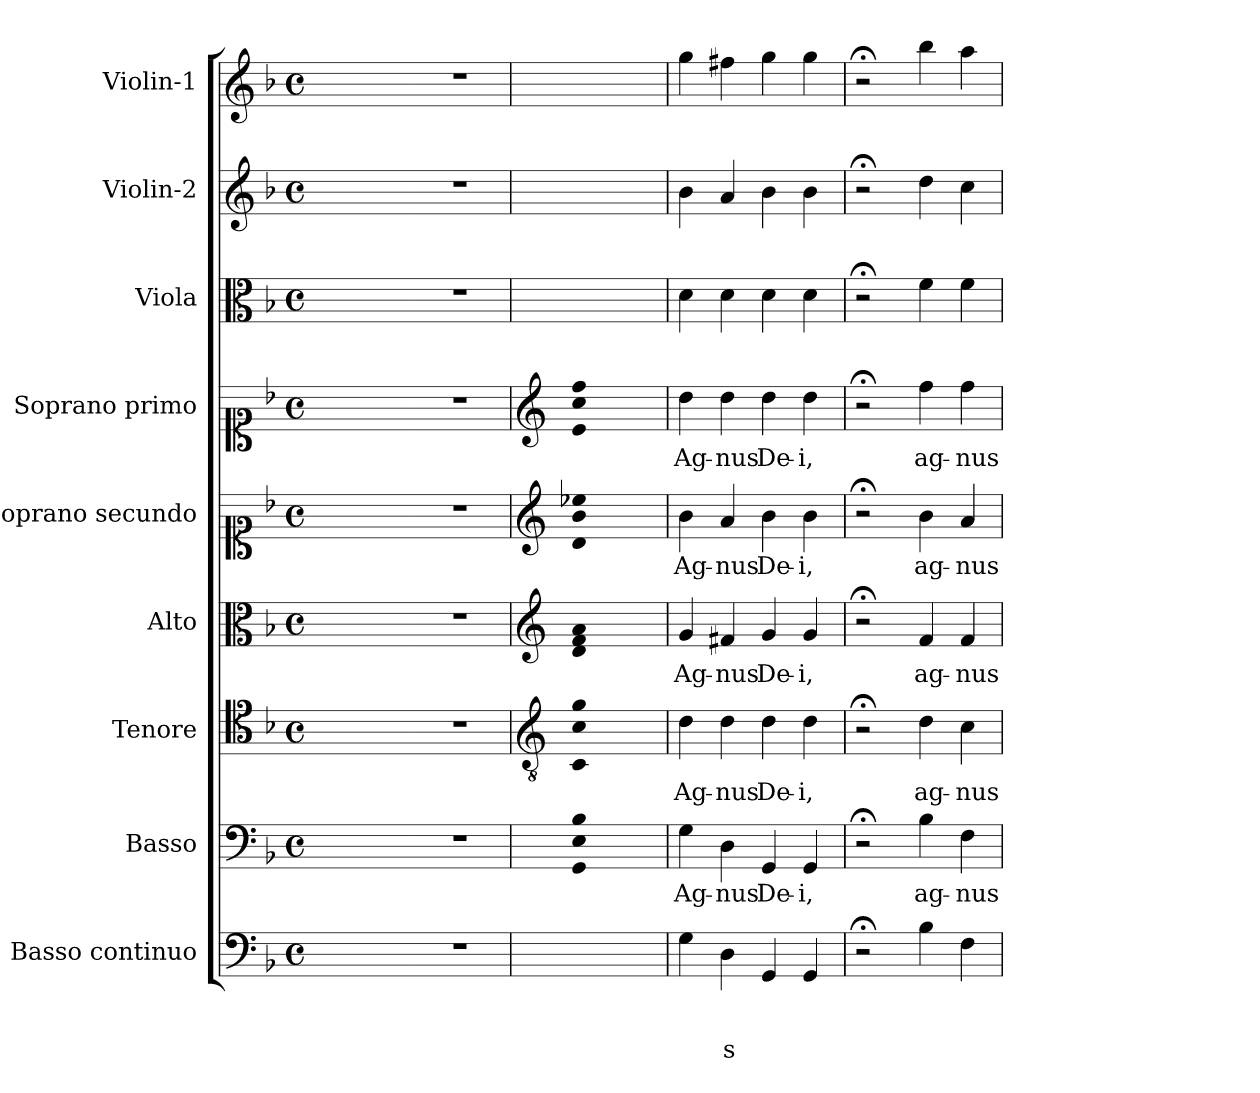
**kern	**text	**text	**text	**kern	**text	**kern	**text	**kern	**text	**kern	**text	**kern	**text	**kern	**kern	**kern
*part9	*part9	*part9	*part9	*part8	*part8	*part7	*part7	*part6	*part6	*part5	*part5	*part4	*part4	*part3	*part2	*part1
*staff9	*staff9	*staff9	*staff9	*staff8	*staff8	*staff7	*staff7	*staff6	*staff6	*staff5	*staff5	*staff4	*staff4	*staff3	*staff2	*staff1
*I"Basso continuo	*	*	*	*I"Basso	*	*I"Tenore	*	*I"Alto	*	*I"Soprano secundo	*	*I"Soprano primo	*	*I"Viola	*I"Violin-2	*I"Violin-1
*I'BC	*	*	*	*I'B	*	*I'T	*	*I'A	*	*I'S2	*	*I'S1	*	*I'Va	*I'Vi2	*I'Vi1
*clefF4	*	*	*	*clefF4	*	*clefC4	*	*clefC3	*	*clefC1	*	*clefC1	*	*clefC3	*clefG2	*clefG2
*k[b-]	*	*	*	*k[b-]	*	*k[b-]	*	*k[b-]	*	*k[b-]	*	*k[b-]	*	*k[b-]	*k[b-]	*k[b-]
*F:	*	*	*	*F:	*	*F:	*	*F:	*	*F:	*	*F:	*	*F:	*F:	*F:
*M4/4	*	*	*	*M4/4	*	*M4/4	*	*M4/4	*	*M4/4	*	*M4/4	*	*M4/4	*M4/4	*M4/4
*met(c)	*	*	*	*met(c)	*	*met(c)	*	*met(c)	*	*met(c)	*	*met(c)	*	*met(c)	*met(c)	*met(c)
=1	=1	=1	=1	=1	=1	=1	=1	=1	=1	=1	=1	=1	=1	=1	=1	=1
1ryy	.	.	.	1ryy	.	1ryy	.	1ryy	.	1ryy	.	1ryy	.	1ryy	1ryy	1ryy
=2-	=2-	=2-	=2-	=2-	=2-	=2-	=2-	=2-	=2-	=2-	=2-	=2-	=2-	=2-	=2-	=2-
1r	.	.	.	1r	.	1r	.	1r	.	1r	.	1r	.	1r	1r	1r
=3	=3	=3	=3	=3	=3	=3	=3	=3	=3	=3	=3	=3	=3	=3	=3	=3
*	*	*	*	*	*	*clefGv2	*	*clefG2	*	*clefG2	*	*clefG2	*	*	*	*
!	!	!	!	!LO:N:n=1:head=solid	!	!	!	!	!	!	!	!	!	!	!	!
!	!	!	!	!LO:N:n=2:head=solid	!	!	!	!	!	!	!	!	!	!	!	!
!	!	!	!	!LO:N:n=3:head=solid	!	!LO:N:n=1:head=solid	!	!	!	!	!	!	!	!	!	!
!	!	!	!	!	!	!LO:N:n=2:head=solid	!	!	!	!	!	!	!	!	!	!
!	!	!	!	!	!	!LO:N:n=3:head=solid	!	!LO:N:n=1:head=solid	!	!	!	!	!	!	!	!
!	!	!	!	!	!	!	!	!LO:N:n=2:head=solid	!	!	!	!	!	!	!	!
!	!	!	!	!	!	!	!	!LO:N:n=3:head=solid	!	!LO:N:n=1:head=solid	!	!	!	!	!	!
!	!	!	!	!	!	!	!	!	!	!LO:N:n=2:head=solid	!	!	!	!	!	!
!	!	!	!	!	!	!	!	!	!	!LO:N:n=3:head=solid	!	!LO:N:n=1:head=solid	!	!	!	!
!	!	!	!	!	!	!	!	!	!	!	!	!LO:N:n=2:head=solid	!	!	!	!
!	!	!	!	!	!	!	!	!	!	!	!	!LO:N:n=3:head=solid	!	!	!	!
1ryy	.	.	.	1GG! 1E! 1B-!	.	1C! 1c! 1g!	.	1d! 1f! 1a!	.	1d! 1b-! 1ee-X!	.	1e! 1cc! 1ff!	.	1ryy	1ryy	1ryy
=3X1	=3X1	=3X1	=3X1	=3X1	=3X1	=3X1	=3X1	=3X1	=3X1	=3X1	=3X1	=3X1	=3X1	=3X1	=3X1	=3X1
!	!	!	!	!	!LO:LY:b	!	!LO:LY:b	!	!LO:LY:b	!	!LO:LY:b	!	!LO:LY:b	!	!	!
4G\	.	.	.	4G\	Ag-	4d\	Ag-	4g/	Ag-	4b-\	Ag-	4dd\	Ag-	4d\	4b-\	4gg\
!	!	!	!LO:LY:b	!	!LO:LY:b	!	!LO:LY:b	!	!LO:LY:b	!	!LO:LY:b	!	!LO:LY:b	!	!	!
4D\	.	.	s	4D\	-nus	4d\	-nus	4f#X/	-nus	4a/	-nus	4dd\	-nus	4d\	4a/	4ff#X\
!	!	!	!	!	!LO:LY:b	!	!LO:LY:b	!	!LO:LY:b	!	!LO:LY:b	!	!LO:LY:b	!	!	!
4GG/	.	.	.	4GG/	De-	4d\	De-	4g/	De-	4b-\	De-	4dd\	De-	4d\	4b-\	4gg\
!	!	!	!	!	!LO:LY:b	!	!LO:LY:b	!	!LO:LY:b	!	!LO:LY:b	!	!LO:LY:b	!	!	!
4GG/	.	.	.	4GG/	-i,	4d\	-i,	4g/	-i,	4b-\	-i,	4dd\	-i,	4d\	4b-\	4gg\
=4	=4	=4	=4	=4	=4	=4	=4	=4	=4	=4	=4	=4	=4	=4	=4	=4
2r;<	.	.	.	2r;<	.	2r;<	.	2r;<;<	.	2r;<	.	2r;<	.	2r;<	2r;<	2r;<;<
!	!	!	!	!	!LO:LY:b	!	!LO:LY:b	!	!LO:LY:b	!	!LO:LY:b	!	!LO:LY:b	!	!	!
4B-\	.	.	.	4B-\	ag-	4d\	ag-	4f/	ag-	4b-\	ag-	4ff\	ag-	4f\	4dd\	4bb-\
!	!	!	!	!	!LO:LY:b	!	!LO:LY:b	!	!LO:LY:b	!	!LO:LY:b	!	!LO:LY:b	!	!	!
4F\	.	.	.	4F\	-nus	4c\	-nus	4f/	-nus	4a/	-nus	4ff\	-nus	4f\	4cc\	4aa\
=	=	=	=	=	=	=	=	=	=	=	=	=	=	=	=	=
*-	*-	*-	*-	*-	*-	*-	*-	*-	*-	*-	*-	*-	*-	*-	*-	*-
